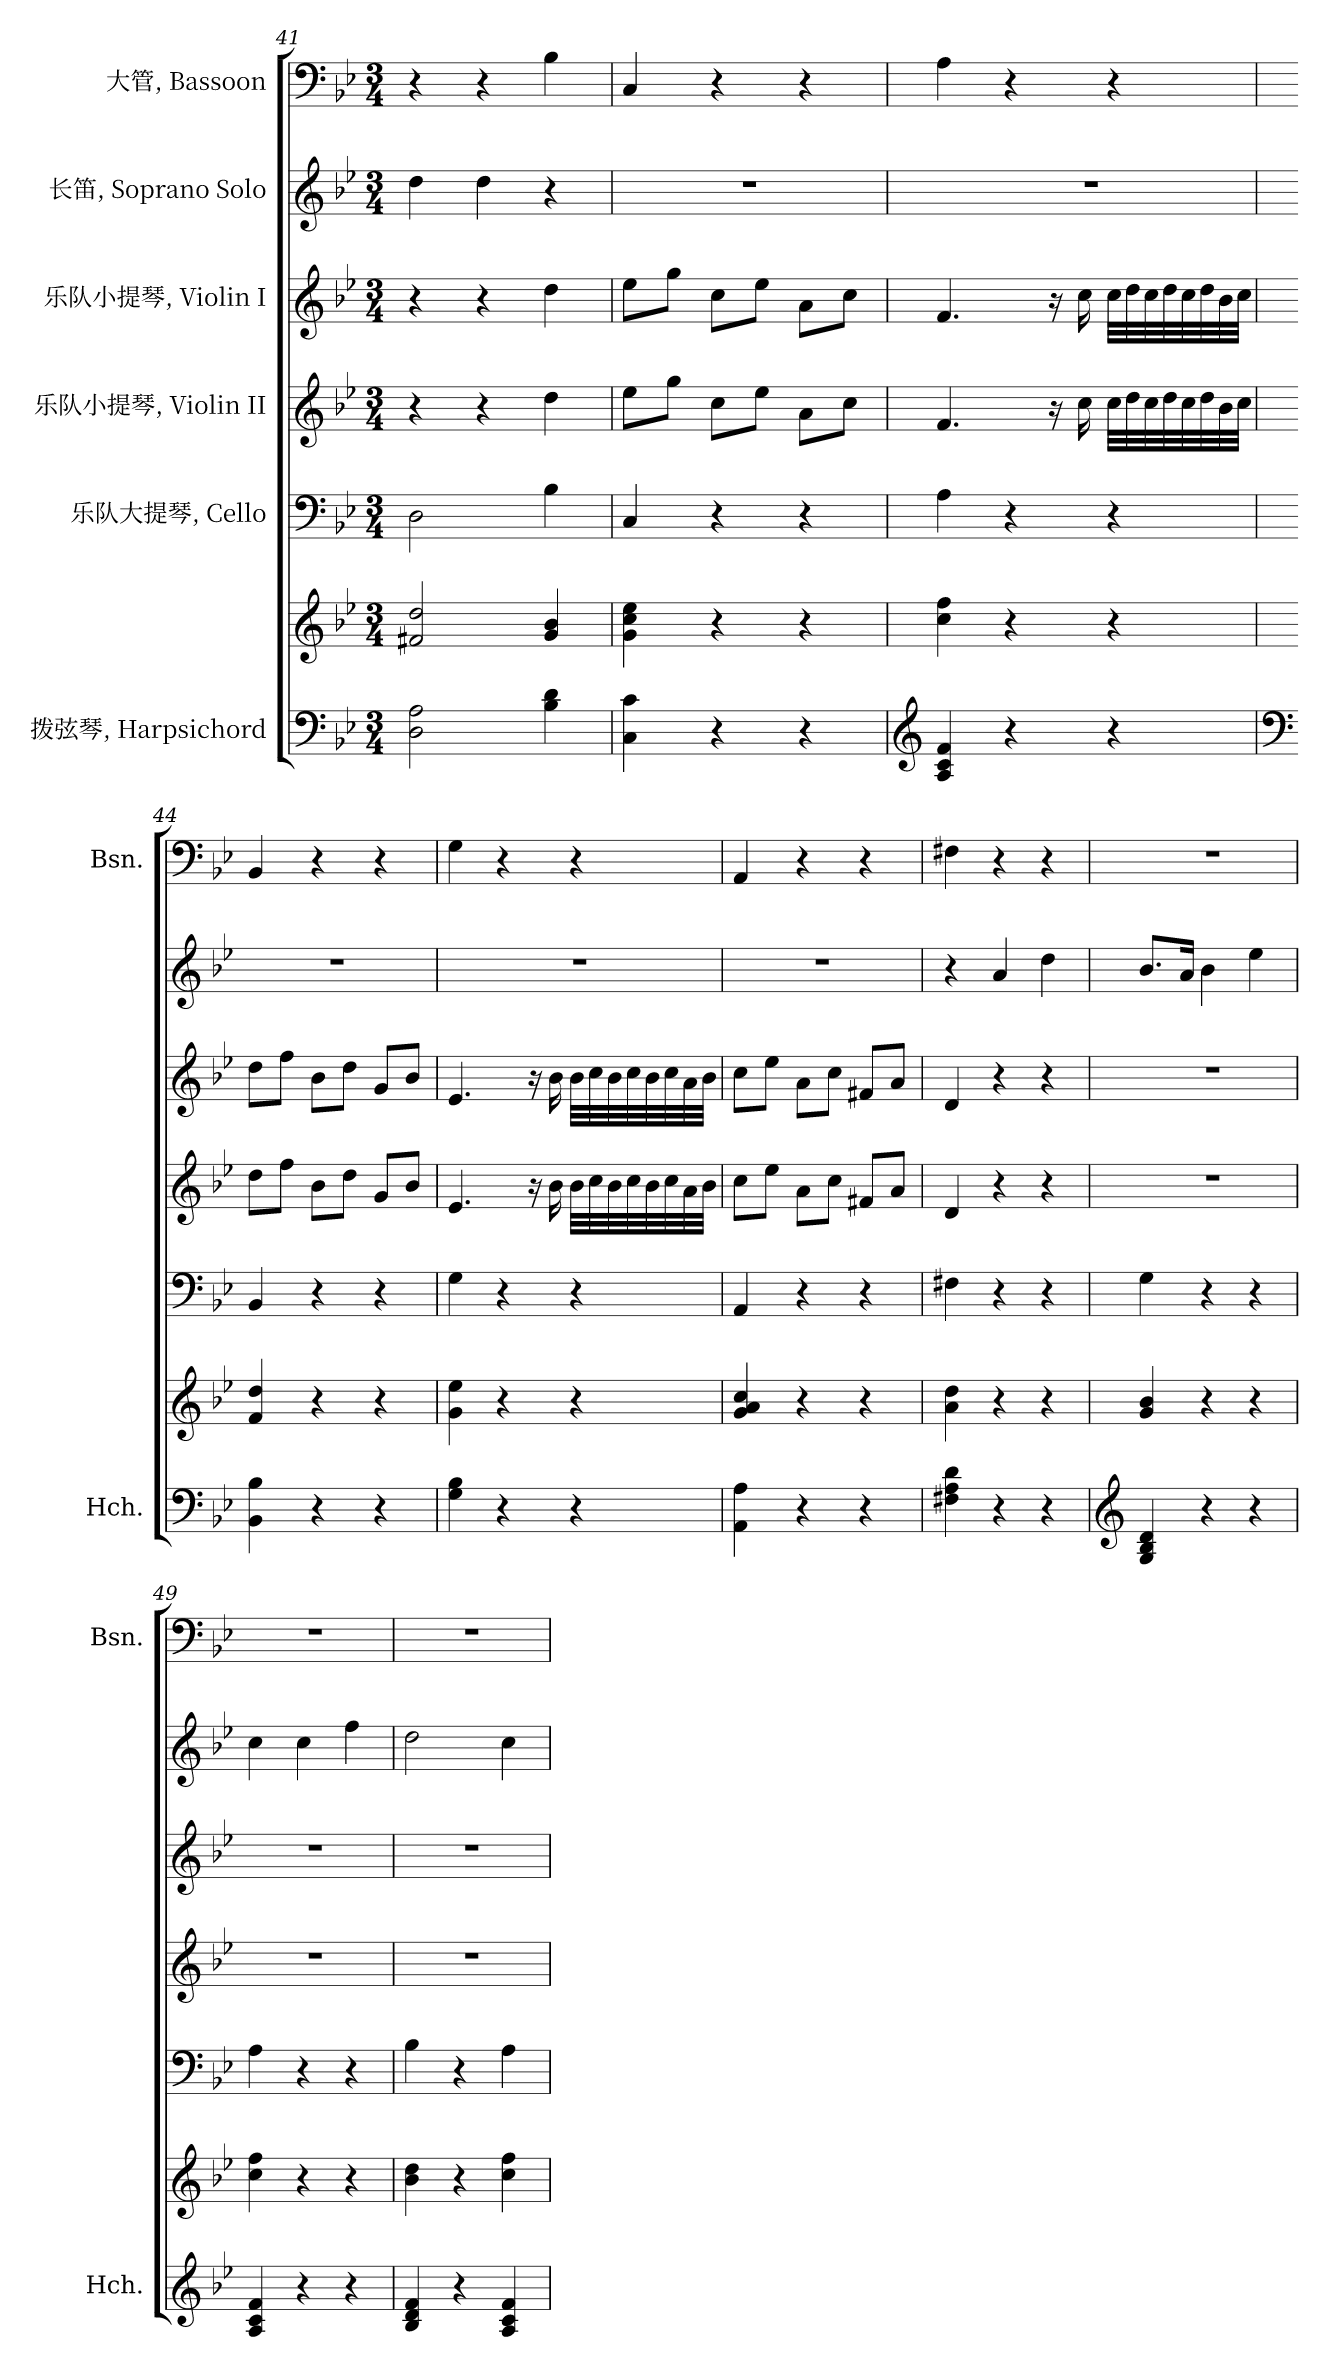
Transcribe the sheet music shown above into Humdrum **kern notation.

**kern	**kern	**kern	**kern	**kern	**kern	**kern
*part6	*part6	*part5	*part4	*part3	*part2	*part1
*staff7	*staff6	*staff5	*staff4	*staff3	*staff2	*staff1
*I"拨弦琴, Harpsichord	*	*I"乐队大提琴, Cello	*I"乐队小提琴, Violin II	*I"乐队小提琴, Violin I	*I"长笛, Soprano Solo	*I"大管, Bassoon
*I'Hch.	*	*	*	*	*	*I'Bsn.
*clefF4	*clefG2	*clefF4	*clefG2	*clefG2	*clefG2	*clefF4
*k[b-e-]	*k[b-e-]	*k[b-e-]	*k[b-e-]	*k[b-e-]	*k[b-e-]	*k[b-e-]
*M3/4	*M3/4	*M3/4	*M3/4	*M3/4	*M3/4	*M3/4
=41	=41	=41	=41	=41	=41	=41
2D\ 2A\	2f#X/ 2dd/	2D\	4r	4r	4dd\	4r
.	.	.	4r	4r	4dd\	4r
4B-\ 4d\	4g/ 4b-/	4B-\	4dd\	4dd\	4r	4B-\
=42	=42	=42	=42	=42	=42	=42
4C\ 4c\	4g\ 4cc\ 4ee-\	4C/	8ee-\L	8ee-\L	2.r	4C/
.	.	.	8gg\J	8gg\J	.	.
4r	4r	4r	8cc\L	8cc\L	.	4r
.	.	.	8ee-\J	8ee-\J	.	.
4r	4r	4r	8a\L	8a\L	.	4r
.	.	.	8cc\J	8cc\J	.	.
=43	=43	=43	=43	=43	=43	=43
*clefG2	*	*	*	*	*	*
4A/ 4c/ 4f/	4cc\ 4ff\	4A\	4.f/	4.f/	2.r	4A\
4r	4r	4r	.	.	.	4r
.	.	.	16r	16r	.	.
.	.	.	16cc\	16cc\	.	.
4r	4r	4r	32cc\LLL	32cc\LLL	.	4r
.	.	.	32dd\	32dd\	.	.
.	.	.	32cc\	32cc\	.	.
.	.	.	32dd\	32dd\	.	.
.	.	.	32cc\	32cc\	.	.
.	.	.	32dd\	32dd\	.	.
.	.	.	32b-\	32b-\	.	.
.	.	.	32cc\JJJ	32cc\JJJ	.	.
!!LO:PB:g=z
=44	=44	=44	=44	=44	=44	=44
*clefF4	*	*	*	*	*	*
4BB-\ 4B-\	4f/ 4dd/	4BB-/	8dd\L	8dd\L	2.r	4BB-/
.	.	.	8ff\J	8ff\J	.	.
4r	4r	4r	8b-\L	8b-\L	.	4r
.	.	.	8dd\J	8dd\J	.	.
4r	4r	4r	8g/L	8g/L	.	4r
.	.	.	8b-/J	8b-/J	.	.
=45	=45	=45	=45	=45	=45	=45
4G\ 4B-\	4g\ 4ee-\	4G\	4.e-/	4.e-/	2.r	4G\
4r	4r	4r	.	.	.	4r
.	.	.	16r	16r	.	.
.	.	.	16b-\	16b-\	.	.
4r	4r	4r	32b-\LLL	32b-\LLL	.	4r
.	.	.	32cc\	32cc\	.	.
.	.	.	32b-\	32b-\	.	.
.	.	.	32cc\	32cc\	.	.
.	.	.	32b-\	32b-\	.	.
.	.	.	32cc\	32cc\	.	.
.	.	.	32a\	32a\	.	.
.	.	.	32b-\JJJ	32b-\JJJ	.	.
=46	=46	=46	=46	=46	=46	=46
4AA\ 4A\	4g/ 4a/ 4cc/	4AA/	8cc\L	8cc\L	2.r	4AA/
.	.	.	8ee-\J	8ee-\J	.	.
4r	4r	4r	8a\L	8a\L	.	4r
.	.	.	8cc\J	8cc\J	.	.
4r	4r	4r	8f#X/L	8f#X/L	.	4r
.	.	.	8a/J	8a/J	.	.
=47	=47	=47	=47	=47	=47	=47
4F#X\ 4A\ 4d\	4a\ 4dd\	4F#X\	4d/	4d/	4r	4F#X\
4r	4r	4r	4r	4r	4a/	4r
4r	4r	4r	4r	4r	4dd\	4r
=48	=48	=48	=48	=48	=48	=48
*clefG2	*	*	*	*	*	*
4G/ 4B-/ 4d/	4g/ 4b-/	4G\	2.r	2.r	8.b-/L	2.r
.	.	.	.	.	16a/Jk	.
4r	4r	4r	.	.	4b-\	.
4r	4r	4r	.	.	4ee-\	.
=49	=49	=49	=49	=49	=49	=49
4A/ 4c/ 4f/	4cc\ 4ff\	4A\	2.r	2.r	4cc\	2.r
4r	4r	4r	.	.	4cc\	.
4r	4r	4r	.	.	4ff\	.
!!LO:PB:g=z
=50	=50	=50	=50	=50	=50	=50
4B-/ 4d/ 4f/	4b-\ 4dd\	4B-\	2.r	2.r	2dd\	2.r
4r	4r	4r	.	.	.	.
4A/ 4c/ 4f/	4cc\ 4ff\	4A\	.	.	4cc\	.
=	=	=	=	=	=	=
*-	*-	*-	*-	*-	*-	*-
